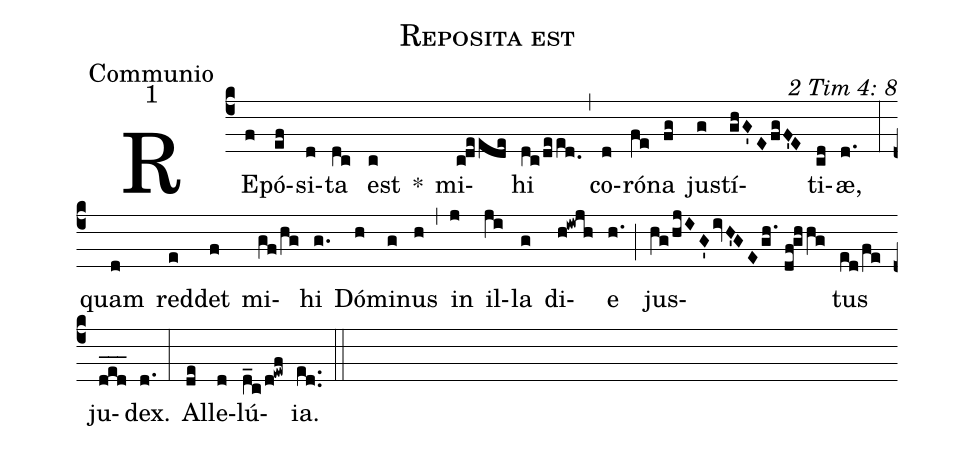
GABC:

name: Reposita est;
office-part: Communio;
mode: 1;
commentary: 2 Tim 4: 8;
%%
(c4) RE(f)pó(ef)si(d)ta(dc) est(c) *() mi(c!deede)hi(dc/deed.0) (,) co(d)ró(fe)na(fg) jus(g)tí(ghG'E/fgF'E)ti(cd)æ,(d.) (:)
quam(d) red(e)det(f) mi(gf/hg)hi(g.) Dó(h)mi(g)nus(h) (,) in(j) il(ji)la(g) di(h!iwjh)e(h.) (;) jus(hg/hjIG'/ivH'GE/gh.//df!ghhg)tus(ed/fe) ju(d_e_d_)dex.(d.) (:)
Al(de)le(d)lú(d_c/d!ewf)ia.(ed..) (::)
